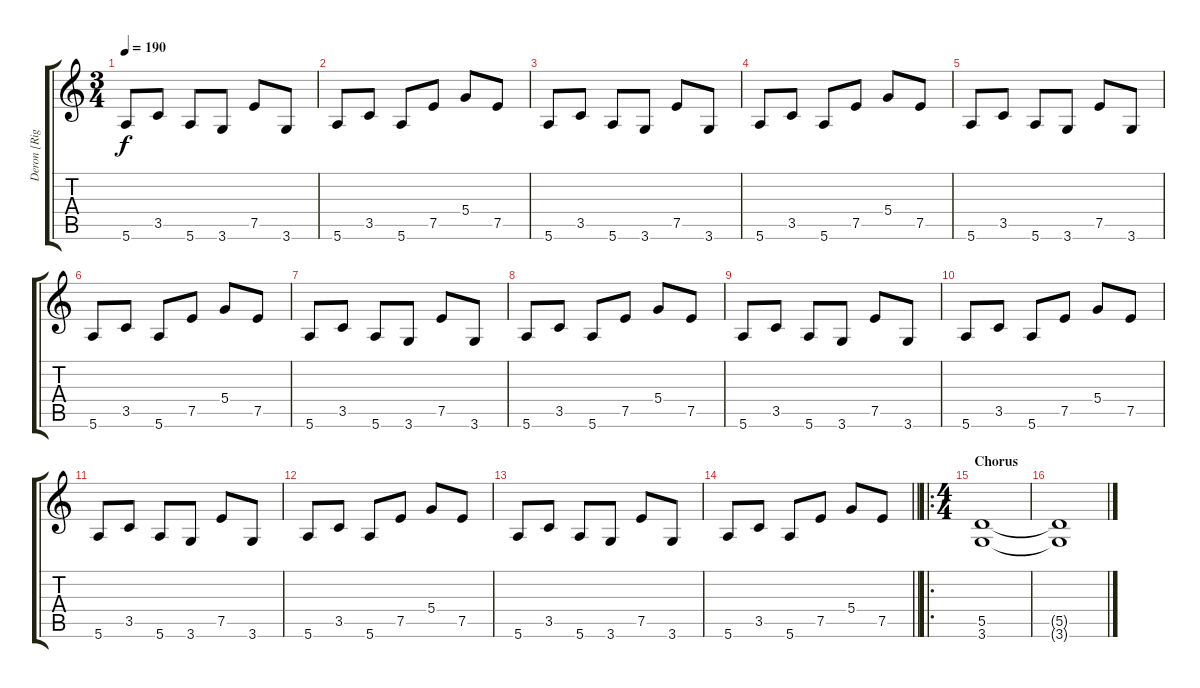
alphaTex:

\track ("Deron [Right]" "Deron [Rig") {instrument distortionguitar}
\staff {score tabs}
\tuning (E4 B3 G3 D3 A2 E2) {hide}
\ts (3 4)
\tempo 190
\clef g2
\ks c
5.6.8{dy f} 3.5.8 5.6.8 3.6.8 7.5.8 3.6.8 |
5.6.8 3.5.8 5.6.8 7.5.8 5.4.8 7.5.8 |
5.6.8 3.5.8 5.6.8 3.6.8 7.5.8 3.6.8 |
5.6.8 3.5.8 5.6.8 7.5.8 5.4.8 7.5.8 |
5.6.8 3.5.8 5.6.8 3.6.8 7.5.8 3.6.8 |
5.6.8 3.5.8 5.6.8 7.5.8 5.4.8 7.5.8 |
5.6.8 3.5.8 5.6.8 3.6.8 7.5.8 3.6.8 |
5.6.8 3.5.8 5.6.8 7.5.8 5.4.8 7.5.8 |
5.6.8 3.5.8 5.6.8 3.6.8 7.5.8 3.6.8 |
5.6.8 3.5.8 5.6.8 7.5.8 5.4.8 7.5.8 |
5.6.8 3.5.8 5.6.8 3.6.8 7.5.8 3.6.8 |
5.6.8 3.5.8 5.6.8 7.5.8 5.4.8 7.5.8 |
5.6.8 3.5.8 5.6.8 3.6.8 7.5.8 3.6.8 |
\barLineRight lightlight
5.6.8 3.5.8 5.6.8 7.5.8 5.4.8 7.5.8 |
\ro
\ts (4 4)
\section ("" "Chorus")
(5.5 3.6).1 |
(5.5{t} 3.6{t}).1
